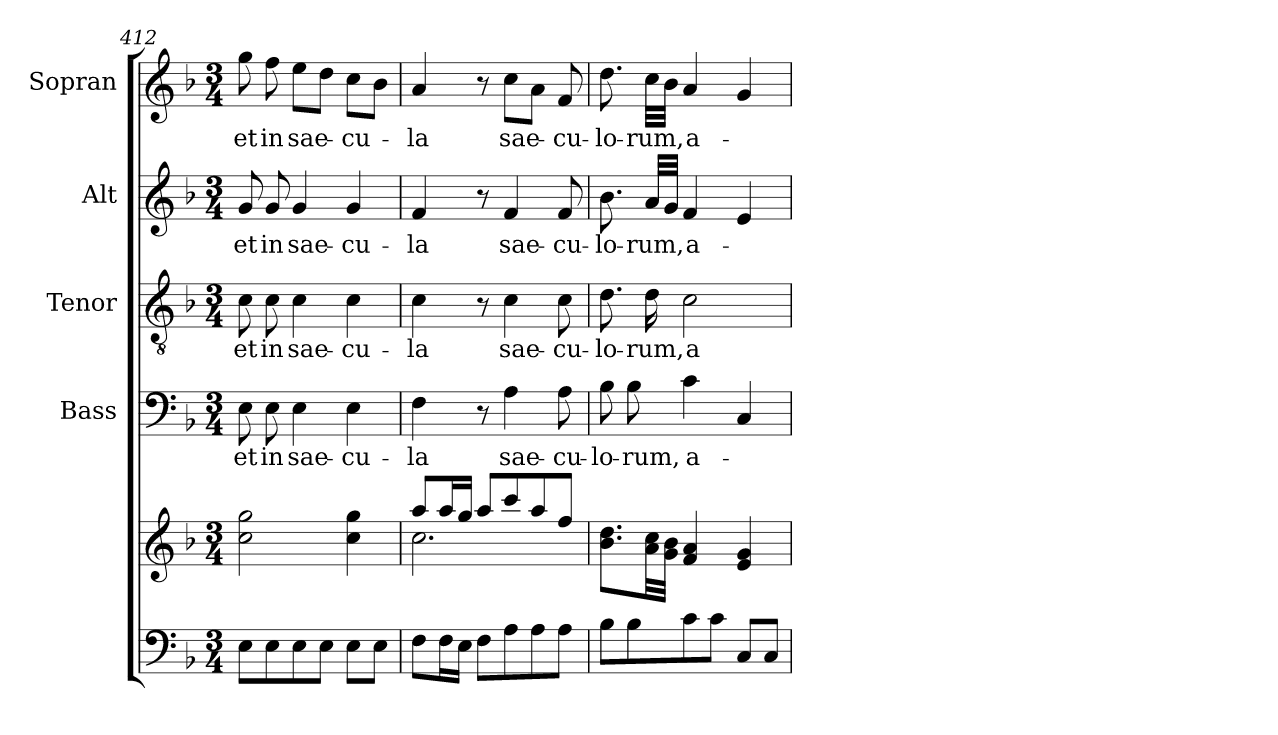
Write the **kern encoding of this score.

**kern	**kern	**kern	**text	**kern	**text	**kern	**text	**kern	**text
*part5	*part5	*part4	*part4	*part3	*part3	*part2	*part2	*part1	*part1
*staff6	*staff5	*staff4	*staff4	*staff3	*staff3	*staff2	*staff2	*staff1	*staff1
*	*	*I"Bass	*	*I"Tenor	*	*I"Alt	*	*I"Sopran	*
*	*	*I'B.	*	*I'T.	*	*I'A.	*	*I'S.	*
*clefF4	*clefG2	*clefF4	*	*clefGv2	*	*clefG2	*	*clefG2	*
*k[b-]	*k[b-]	*k[b-]	*	*k[b-]	*	*k[b-]	*	*k[b-]	*
*F:	*F:	*F:	*	*F:	*	*F:	*	*F:	*
*M3/4	*M3/4	*M3/4	*	*M3/4	*	*M3/4	*	*M3/4	*
=412	=412	=412	=412	=412	=412	=412	=412	=412	=412
!	!	!	!LO:LY:b	!	!LO:LY:b	!	!LO:LY:b	!	!LO:LY:b
8E\L	2cc\ 2gg\	8E\	et	8c\	et	8g/	et	8gg\	et
!	!	!	!LO:LY:b	!	!LO:LY:b	!	!LO:LY:b	!	!LO:LY:b
8E\	.	8E\	in	8c\	in	8g/	in	8ff\	in
!	!	!	!LO:LY:b	!	!LO:LY:b	!	!LO:LY:b	!	!LO:LY:b
8E\	.	4E\	sae-	4c\	sae-	4g/	sae-	8ee\L	sae-
8E\J	.	.	.	.	.	.	.	8dd\J	.
!	!	!	!LO:LY:b	!	!LO:LY:b	!	!LO:LY:b	!	!LO:LY:b
8E\L	4cc\ 4gg\	4E\	-cu-	4c\	-cu-	4g/	-cu-	8cc\L	-cu-
8E\J	.	.	.	.	.	.	.	8b-\J	.
=413	=413	=413	=413	=413	=413	=413	=413	=413	=413
*	*^	*	*	*	*	*	*	*	*
!	!	!	!	!LO:LY:b	!	!LO:LY:b	!	!LO:LY:b	!	!LO:LY:b
8F\L	8aa/L	2.cc\	4F\	-la	4c\	-la	4f/	-la	4a/	-la
16F\L	16aa/L	.	.	.	.	.	.	.	.	.
16E\JJ	16gg/JJ	.	.	.	.	.	.	.	.	.
8F\L	8aa/L	.	8r	.	8r	.	8r	.	8r	.
!	!	!	!	!LO:LY:b	!	!LO:LY:b	!	!LO:LY:b	!	!LO:LY:b
8A\	8ccc/	.	4A\	sae-	4c\	sae-	4f/	sae-	8cc\L	sae-
8A\	8aa/	.	.	.	.	.	.	.	8a\J	.
!	!	!	!	!LO:LY:b	!	!LO:LY:b	!	!LO:LY:b	!	!LO:LY:b
8A\J	8ff/J	.	8A\	-cu-	8c\	-cu-	8f/	-cu-	8f/	-cu-
*	*v	*v	*	*	*	*	*	*	*	*
!!LO:LB:g=z
=414	=414	=414	=414	=414	=414	=414	=414	=414	=414
!	!	!	!LO:LY:b	!	!LO:LY:b	!	!LO:LY:b	!	!LO:LY:b
8B-\L	8.b-\ 8.dd\L	8B-\	-lo-	8.d\	-lo-	8.b-\	-lo-	8.dd\	-lo-
!	!	!	!LO:LY:b	!	!	!	!	!	!
8B-\	.	8B-\	-rum,	.	.	.	.	.	.
!	!	!	!	!	!LO:LY:b	!	!LO:LY:b	!	!LO:LY:b
.	32a\ 32cc\LL	.	.	16d\	-rum,	32a/LLL	-rum,	32cc\LLL	-rum,
.	32g\ 32b-\JJJ	.	.	.	.	32g/JJJ	.	32b-\JJJ	.
!	!	!	!LO:LY:b	!	!LO:LY:b	!	!LO:LY:b	!	!LO:LY:b
8c\	4f/ 4a/	4c\	a-	2c\	a-	4f/	a-	4a/	a-
8c\J	.	.	.	.	.	.	.	.	.
8C/L	4e/ 4g/	4C/	.	.	.	4e/	.	4g/	.
8C/J	.	.	.	.	.	.	.	.	.
=	=	=	=	=	=	=	=	=	=
*-	*-	*-	*-	*-	*-	*-	*-	*-	*-
